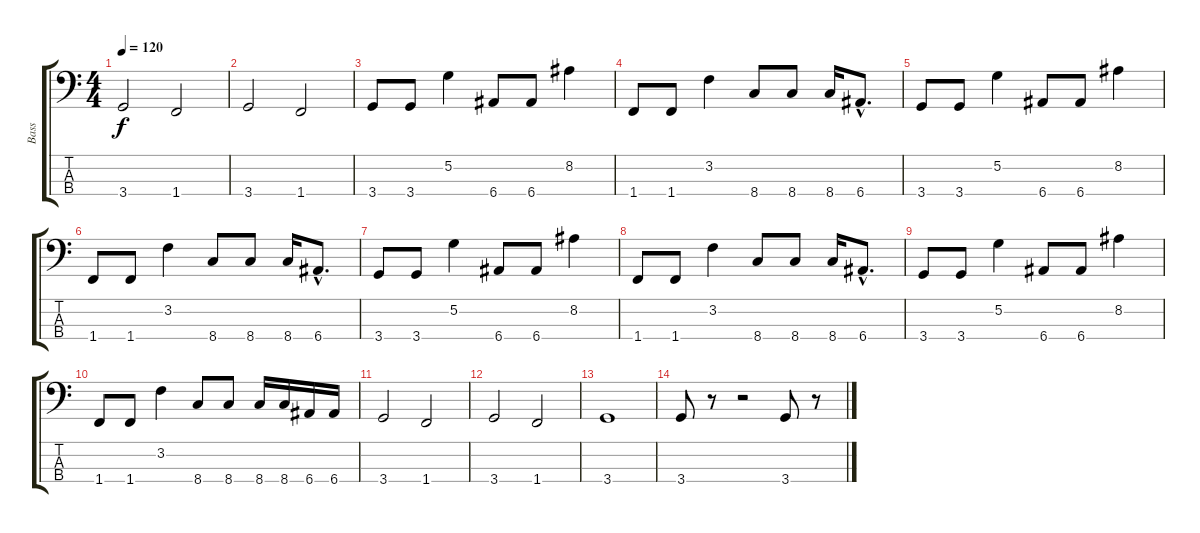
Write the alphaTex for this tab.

\track ("Bass" "Bass") {instrument electricbassfinger}
\staff {score tabs}
\tuning (G2 D2 A1 E1) {hide}
\ts (4 4)
\tempo 120
\clef f4
\ks c
3.4.2{dy f} 1.4.2 |
3.4.2 1.4.2 |
3.4.8 3.4.8 5.2.4 6.4.8 6.4.8 8.2.4 |
1.4.8 1.4.8 3.2.4 8.4.8 8.4.8 8.4.16 6.4{hac}.8{d} |
3.4.8 3.4.8 5.2.4 6.4.8 6.4.8 8.2.4 |
1.4.8 1.4.8 3.2.4 8.4.8 8.4.8 8.4.16 6.4{hac}.8{d} |
3.4.8 3.4.8 5.2.4 6.4.8 6.4.8 8.2.4 |
1.4.8 1.4.8 3.2.4 8.4.8 8.4.8 8.4.16 6.4{hac}.8{d} |
3.4.8 3.4.8 5.2.4 6.4.8 6.4.8 8.2.4 |
1.4.8 1.4.8 3.2.4 8.4.8 8.4.8 8.4.16 8.4.16 6.4.16 6.4.16 |
3.4.2 1.4.2 |
3.4.2 1.4.2 |
3.4.1 |
3.4.8 r.8 r.2 3.4.8 r.8
